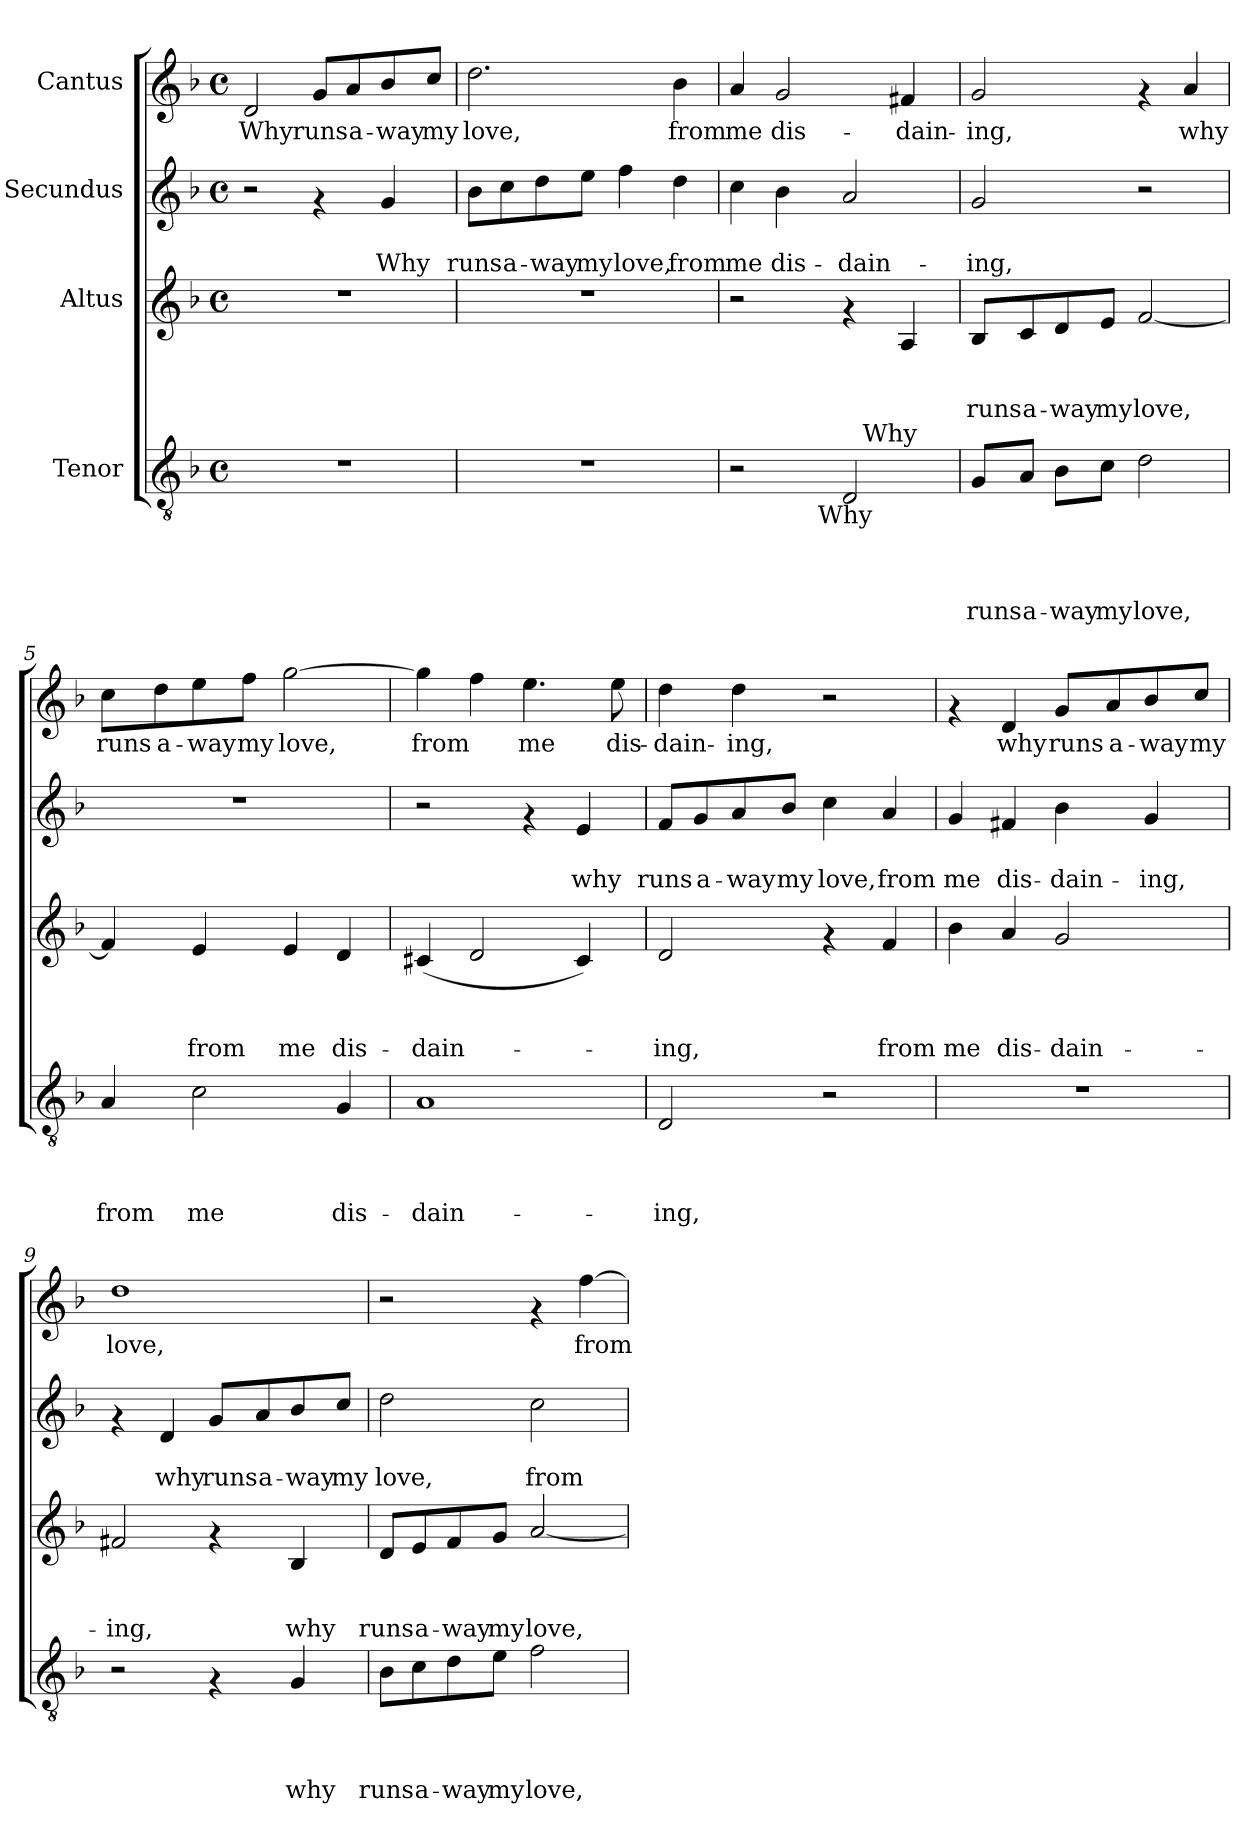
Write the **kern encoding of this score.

**kern	**text	**text	**text	**text	**kern	**text	**text	**text	**kern	**text	**text	**kern	**text
*part4	*part4	*part4	*part4	*part4	*part3	*part3	*part3	*part3	*part2	*part2	*part2	*part1	*part1
*staff4	*staff4	*staff4	*staff4	*staff4	*staff3	*staff3	*staff3	*staff3	*staff2	*staff2	*staff2	*staff1	*staff1
*I"Tenor	*	*	*	*	*I"Altus	*	*	*	*I"Secundus	*	*	*I"Cantus	*
*clefGv2	*	*	*	*	*clefG2	*	*	*	*clefG2	*	*	*clefG2	*
*k[b-]	*	*	*	*	*k[b-]	*	*	*	*k[b-]	*	*	*k[b-]	*
*F:	*	*	*	*	*F:	*	*	*	*F:	*	*	*F:	*
*M4/4	*	*	*	*	*M4/4	*	*	*	*M4/4	*	*	*M4/4	*
*met(c)	*	*	*	*	*met(c)	*	*	*	*met(c)	*	*	*met(c)	*
=1	=1	=1	=1	=1	=1	=1	=1	=1	=1	=1	=1	=1	=1
!	!	!	!	!	!	!	!	!	!	!	!	!	!LO:LY:b
1r	.	.	.	.	1r	.	.	.	2r	.	.	2d/	Why
!	!	!	!	!	!	!	!	!	!	!	!	!	!LO:LY:b
.	.	.	.	.	.	.	.	.	4rf	.	.	8g/L	runs
!	!	!	!	!	!	!	!	!	!	!	!	!	!LO:LY:b
.	.	.	.	.	.	.	.	.	.	.	.	8a/	a-
!	!	!	!	!	!	!	!	!	!	!	!LO:LY:b	!	!LO:LY:b
.	.	.	.	.	.	.	.	.	4g/	.	Why	8b-/	-way
!	!	!	!	!	!	!	!	!	!	!	!	!	!LO:LY:b
.	.	.	.	.	.	.	.	.	.	.	.	8cc/J	my
=2	=2	=2	=2	=2	=2	=2	=2	=2	=2	=2	=2	=2	=2
!	!	!	!	!	!	!	!	!	!	!	!LO:LY:b	!	!LO:LY:b
1r	.	.	.	.	1r	.	.	.	8b-\L	.	runs	2.dd\	love,
!	!	!	!	!	!	!	!	!	!	!	!LO:LY:b	!	!
.	.	.	.	.	.	.	.	.	8cc\	.	a-	.	.
!	!	!	!	!	!	!	!	!	!	!	!LO:LY:b	!	!
.	.	.	.	.	.	.	.	.	8dd\	.	-way	.	.
!	!	!	!	!	!	!	!	!	!	!	!LO:LY:b	!	!
.	.	.	.	.	.	.	.	.	8ee\J	.	my	.	.
!	!	!	!	!	!	!	!	!	!	!	!LO:LY:b	!	!
.	.	.	.	.	.	.	.	.	4ff\	.	love,	.	.
!	!	!	!	!	!	!	!	!	!	!	!LO:LY:b	!	!LO:LY:b
.	.	.	.	.	.	.	.	.	4dd\	.	from	4b-\	from
=3	=3	=3	=3	=3	=3	=3	=3	=3	=3	=3	=3	=3	=3
!	!	!	!	!	!	!	!	!	!	!	!LO:LY:b	!	!LO:LY:b
*^	*	*	*	*	*	*	*	*	*	*	*	*	*
*	*^	*	*	*	*	*	*	*	*	*	*	*	*	*
2r	4ryy	2ryy	.	.	.	.	2r	.	.	.	4cc\	.	me	4a/	me
!	!	!	!	!	!	!	!	!	!	!	!	!	!LO:LY:b	!	!LO:LY:b
.	8ryy	.	.	.	.	.	.	.	.	.	4b-\	.	dis-	2g/	dis-
.	32ryy	.	.	.	.	.	.	.	.	.	.	.	.	.	.
!	!LO:TX:b:t=Why	!	!	!	!	!	!	!	!	!	!	!	!	!	!
.	2ryy	.	.	.	.	.	.	.	.	.	.	.	.	.	.
!	!	!	!	!	!	!	!	!	!	!	!	!	!LO:LY:b	!	!
2D/	.	16ryy	.	.	.	.	4rf	.	.	.	2a/	.	-dain-	.	.
!	!	!LO:TX:a:t=Why	!	!	!	!	!	!	!	!	!	!	!	!	!
.	.	4..ryy	.	.	.	.	.	.	.	.	.	.	.	.	.
!	!	!	!	!	!	!	!	!	!	!	!	!	!	!	!LO:LY:b
.	.	.	.	.	.	.	4A/	.	.	.	.	.	.	4f#X/	-dain-
.	16.ryy	.	.	.	.	.	.	.	.	.	.	.	.	.	.
!!LO:LB:g=z
=4	=4	=4	=4	=4	=4	=4	=4	=4	=4	=4	=4	=4	=4	=4	=4
!	!	!	!	!	!	!LO:LY:b	!	!	!	!LO:LY:b	!	!	!LO:LY:b	!	!LO:LY:b
*v	*v	*v	*	*	*	*	*	*	*	*	*	*	*	*	*
8G/L	.	.	.	runs	8B-/L	.	.	runs	2g/	.	-ing,	2g/	-ing,
!	!	!	!	!LO:LY:b	!	!	!	!LO:LY:b	!	!	!	!	!
8A/J	.	.	.	a-	8c/	.	.	a-	.	.	.	.	.
!	!	!	!	!LO:LY:b	!	!	!	!LO:LY:b	!	!	!	!	!
8B-\L	.	.	.	-way	8d/	.	.	-way	.	.	.	.	.
!	!	!	!	!LO:LY:b	!	!	!	!LO:LY:b	!	!	!	!	!
8c\J	.	.	.	my	8e/J	.	.	my	.	.	.	.	.
!	!	!	!	!LO:LY:b	!	!	!	!LO:LY:b	!	!	!	!	!
2d\	.	.	.	love,	[<2f/	.	.	love,	2r	.	.	4rf	.
!	!	!	!	!	!	!	!	!	!	!	!	!	!LO:LY:b
.	.	.	.	.	.	.	.	.	.	.	.	4a/	why
=5	=5	=5	=5	=5	=5	=5	=5	=5	=5	=5	=5	=5	=5
!	!	!	!	!LO:LY:b	!	!	!	!	!	!	!	!	!LO:LY:b
4A/	.	.	.	from	4f/]	.	.	.	1r	.	.	8cc\L	runs
!	!	!	!	!	!	!	!	!	!	!	!	!	!LO:LY:b
.	.	.	.	.	.	.	.	.	.	.	.	8dd\	a-
!	!	!	!	!LO:LY:b	!	!	!	!LO:LY:b	!	!	!	!	!LO:LY:b
2c\	.	.	.	me	4e/	.	.	from	.	.	.	8ee\	-way
!	!	!	!	!	!	!	!	!	!	!	!	!	!LO:LY:b
.	.	.	.	.	.	.	.	.	.	.	.	8ff\J	my
!	!	!	!	!	!	!	!	!LO:LY:b	!	!	!	!	!LO:LY:b
.	.	.	.	.	4e/	.	.	me	.	.	.	[>2gg\	love,
!	!	!	!	!LO:LY:b	!	!	!	!LO:LY:b	!	!	!	!	!
4G/	.	.	.	dis-	4d/	.	.	dis-	.	.	.	.	.
=6	=6	=6	=6	=6	=6	=6	=6	=6	=6	=6	=6	=6	=6
!	!	!	!	!LO:LY:b	!	!	!	!LO:LY:b	!	!	!	!	!LO:LY:b
1A	.	.	.	-dain-	(<4c#X/	.	.	-dain-	2r	.	.	4gg\]	from
.	.	.	.	.	2d/	.	.	.	.	.	.	4ff\	.
!	!	!	!	!	!	!	!	!	!	!	!	!	!LO:LY:b
.	.	.	.	.	.	.	.	.	4rf	.	.	4.ee\	me
!	!	!	!	!	!	!	!	!	!	!	!LO:LY:b	!	!
.	.	.	.	.	4c#/)	.	.	.	4e/	.	why	.	.
!	!	!	!	!	!	!	!	!	!	!	!	!	!LO:LY:b
.	.	.	.	.	.	.	.	.	.	.	.	8ee\	dis-
=7	=7	=7	=7	=7	=7	=7	=7	=7	=7	=7	=7	=7	=7
!	!	!	!	!LO:LY:b	!	!	!	!LO:LY:b	!	!	!LO:LY:b	!	!LO:LY:b
2D/	.	.	.	-ing,	2d/	.	.	-ing,	8f/L	.	runs	4dd\	-dain-
!	!	!	!	!	!	!	!	!	!	!	!LO:LY:b	!	!
.	.	.	.	.	.	.	.	.	8g/	.	a-	.	.
!	!	!	!	!	!	!	!	!	!	!	!LO:LY:b	!	!LO:LY:b
.	.	.	.	.	.	.	.	.	8a/	.	-way	4dd\	-ing,
!	!	!	!	!	!	!	!	!	!	!	!LO:LY:b	!	!
.	.	.	.	.	.	.	.	.	8b-/J	.	my	.	.
!	!	!	!	!	!	!	!	!	!	!	!LO:LY:b	!	!
2r	.	.	.	.	4rf	.	.	.	4cc\	.	love,	2r	.
!	!	!	!	!	!	!	!	!LO:LY:b	!	!	!LO:LY:b	!	!
.	.	.	.	.	4f/	.	.	from	4a/	.	from	.	.
!!LO:PB:g=z
=8	=8	=8	=8	=8	=8	=8	=8	=8	=8	=8	=8	=8	=8
!	!	!	!	!	!	!	!	!LO:LY:b	!	!	!LO:LY:b	!	!
1r	.	.	.	.	4b-\	.	.	me	4g/	.	me	4rf	.
!	!	!	!	!	!	!	!	!LO:LY:b	!	!	!LO:LY:b	!	!LO:LY:b
.	.	.	.	.	4a/	.	.	dis-	4f#X/	.	dis-	4d/	why
!	!	!	!	!	!	!	!	!LO:LY:b	!	!	!LO:LY:b	!	!LO:LY:b
.	.	.	.	.	2g/	.	.	-dain-	4b-\	.	-dain-	8g/L	runs
!	!	!	!	!	!	!	!	!	!	!	!	!	!LO:LY:b
.	.	.	.	.	.	.	.	.	.	.	.	8a/	a-
!	!	!	!	!	!	!	!	!	!	!	!LO:LY:b	!	!LO:LY:b
.	.	.	.	.	.	.	.	.	4g/	.	-ing,	8b-/	-way
!	!	!	!	!	!	!	!	!	!	!	!	!	!LO:LY:b
.	.	.	.	.	.	.	.	.	.	.	.	8cc/J	my
=9	=9	=9	=9	=9	=9	=9	=9	=9	=9	=9	=9	=9	=9
!	!	!	!	!	!	!	!	!LO:LY:b	!	!	!	!	!LO:LY:b
2r	.	.	.	.	2f#X/	.	.	-ing,	4rf	.	.	1dd	love,
!	!	!	!	!	!	!	!	!	!	!	!LO:LY:b	!	!
.	.	.	.	.	.	.	.	.	4d/	.	why	.	.
!	!	!	!	!	!	!	!	!	!	!	!LO:LY:b	!	!
4rF	.	.	.	.	4rf	.	.	.	8g/L	.	runs	.	.
!	!	!	!	!	!	!	!	!	!	!	!LO:LY:b	!	!
.	.	.	.	.	.	.	.	.	8a/	.	a-	.	.
!	!	!	!	!LO:LY:b	!	!	!	!LO:LY:b	!	!	!LO:LY:b	!	!
4G/	.	.	.	why	4B-/	.	.	why	8b-/	.	-way	.	.
!	!	!	!	!	!	!	!	!	!	!	!LO:LY:b	!	!
.	.	.	.	.	.	.	.	.	8cc/J	.	my	.	.
=10	=10	=10	=10	=10	=10	=10	=10	=10	=10	=10	=10	=10	=10
!	!	!	!	!LO:LY:b	!	!	!	!LO:LY:b	!	!	!LO:LY:b	!	!
8B-\L	.	.	.	runs	8d/L	.	.	runs	2dd\	.	love,	2r	.
!	!	!	!	!LO:LY:b	!	!	!	!LO:LY:b	!	!	!	!	!
8c\	.	.	.	a-	8e/	.	.	a-	.	.	.	.	.
!	!	!	!	!LO:LY:b	!	!	!	!LO:LY:b	!	!	!	!	!
8d\	.	.	.	-way	8f/	.	.	-way	.	.	.	.	.
!	!	!	!	!LO:LY:b	!	!	!	!LO:LY:b	!	!	!	!	!
8e\J	.	.	.	my	8g/J	.	.	my	.	.	.	.	.
!	!	!	!	!LO:LY:b	!	!	!	!LO:LY:b	!	!	!LO:LY:b	!	!
2f\	.	.	.	love,	[<2a/	.	.	love,	2cc\	.	from	4rf	.
!	!	!	!	!	!	!	!	!	!	!	!	!	!LO:LY:b
.	.	.	.	.	.	.	.	.	.	.	.	[>4ff\	from
=	=	=	=	=	=	=	=	=	=	=	=	=	=
*-	*-	*-	*-	*-	*-	*-	*-	*-	*-	*-	*-	*-	*-
